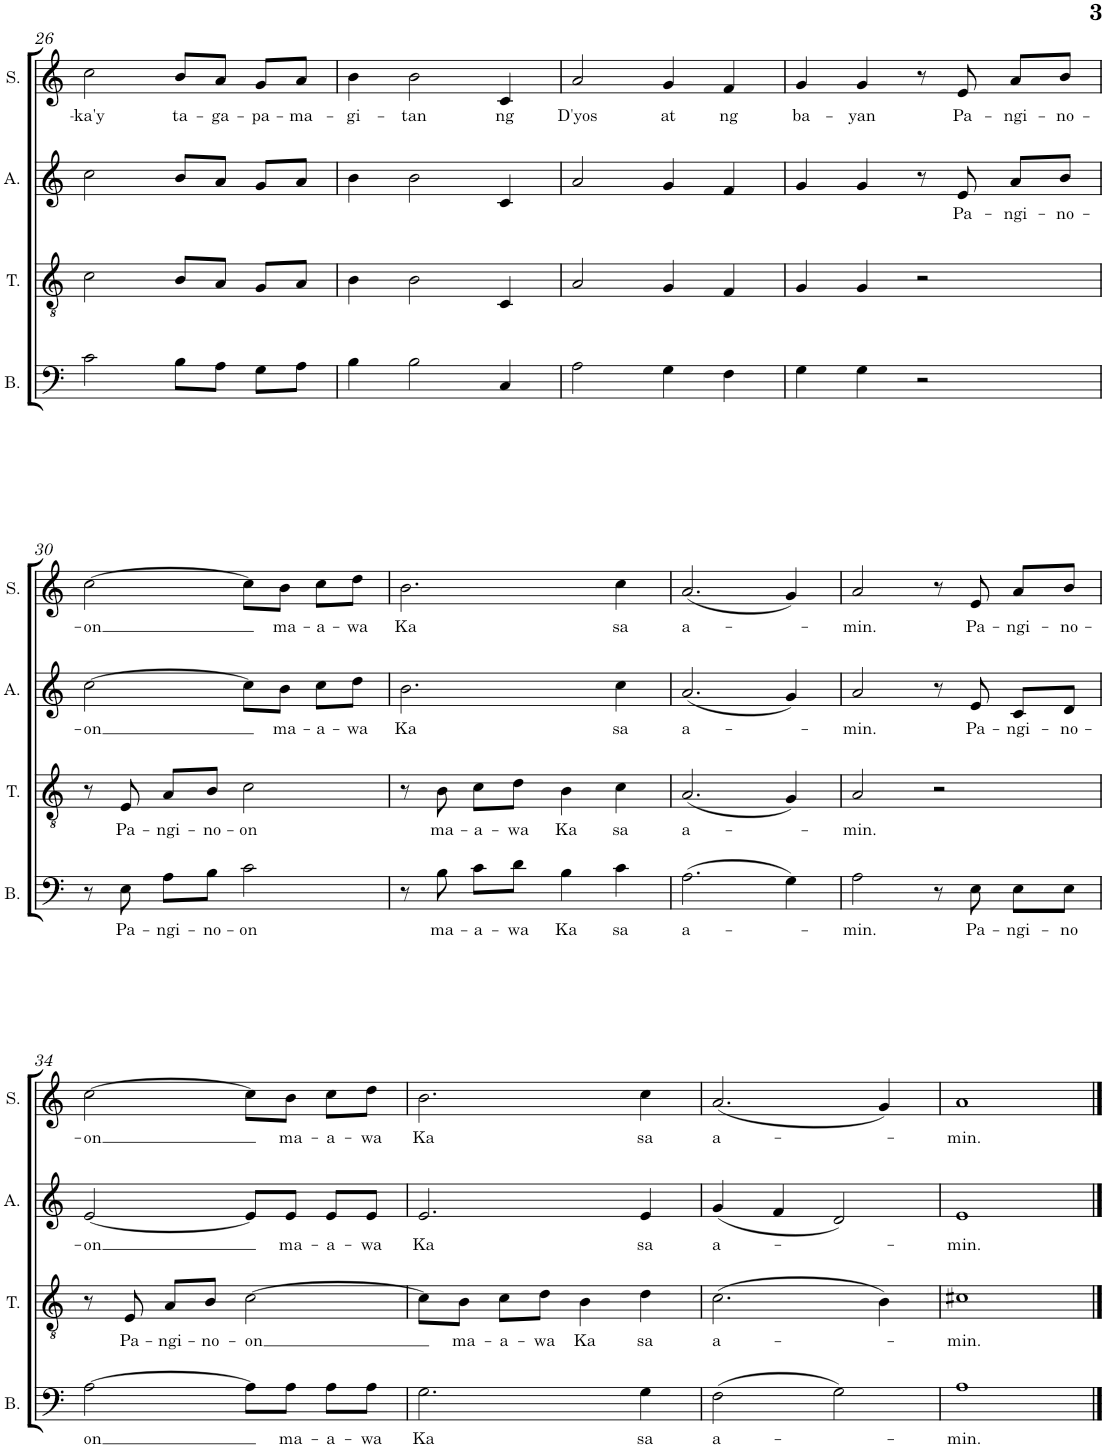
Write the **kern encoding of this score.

**kern	**text	**kern	**text	**kern	**text	**kern	**text
*part4	*part4	*part3	*part3	*part2	*part2	*part1	*part1
*staff4	*staff4	*staff3	*staff3	*staff2	*staff2	*staff1	*staff1
*I"Bass	*	*I"Tenor	*	*I"Alto	*	*I"Soprano	*
*I'B.	*	*I'T.	*	*I'A.	*	*I'S.	*
!!LO:PB:g=z
*clefF4	*	*clefGv2	*	*clefG2	*	*clefG2	*
*k[]	*	*k[]	*	*k[]	*	*k[]	*
*M4/4	*	*M4/4	*	*M4/4	*	*M4/4	*
=26	=26	=26	=26	=26	=26	=26	=26
!	!	!	!	!	!	!	!LO:LY:b
2c\	.	2c\	.	2cc\	.	2cc\	-ka'y
!	!	!	!	!	!	!	!LO:LY:b
8B\L	.	8B/L	.	8b/L	.	8b/L	ta-
!	!	!	!	!	!	!	!LO:LY:b
8A\J	.	8A/J	.	8a/J	.	8a/J	-ga-
!	!	!	!	!	!	!	!LO:LY:b
8G\L	.	8G/L	.	8g/L	.	8g/L	-pa-
!	!	!	!	!	!	!	!LO:LY:b
8A\J	.	8A/J	.	8a/J	.	8a/J	-ma-
=27	=27	=27	=27	=27	=27	=27	=27
!	!	!	!	!	!	!	!LO:LY:b
4B\	.	4B\	.	4b\	.	4b\	-gi-
!	!	!	!	!	!	!	!LO:LY:b
2B\	.	2B\	.	2b\	.	2b\	-tan
!	!	!	!	!	!	!	!LO:LY:b
4C/	.	4C/	.	4c/	.	4c/	ng
=28	=28	=28	=28	=28	=28	=28	=28
!	!	!	!	!	!	!	!LO:LY:b
2A\	.	2A/	.	2a/	.	2a/	D'yos
!	!	!	!	!	!	!	!LO:LY:b
4G\	.	4G/	.	4g/	.	4g/	at
!	!	!	!	!	!	!	!LO:LY:b
4F\	.	4F/	.	4f/	.	4f/	ng
=29	=29	=29	=29	=29	=29	=29	=29
!	!	!	!	!	!	!	!LO:LY:b
4G\	.	4G/	.	4g/	.	4g/	ba-
!	!	!	!	!	!	!	!LO:LY:b
4G\	.	4G/	.	4g/	.	4g/	-yan
2r	.	2r	.	8r	.	8r	.
!	!	!	!	!	!LO:LY:b	!	!LO:LY:b
.	.	.	.	8e/	Pa-	8e/	Pa-
!	!	!	!	!	!LO:LY:b	!	!LO:LY:b
.	.	.	.	8a/L	-ngi-	8a/L	-ngi-
!	!	!	!	!	!LO:LY:b	!	!LO:LY:b
.	.	.	.	8b/J	-no-	8b/J	-no-
!!LO:LB:g=z
=30	=30	=30	=30	=30	=30	=30	=30
!	!	!	!	!	!LO:LY:b	!	!LO:LY:b
8r	.	8r	.	[2cc\	-on	[2cc\	-on
!	!LO:LY:b	!	!LO:LY:b	!	!	!	!
8E\	Pa-	8E/	Pa-	.	.	.	.
!	!LO:LY:b	!	!LO:LY:b	!	!	!	!
8A\L	-ngi-	8A/L	-ngi-	.	.	.	.
!	!LO:LY:b	!	!LO:LY:b	!	!	!	!
8B\J	-no-	8B/J	-no-	.	.	.	.
!	!LO:LY:b	!	!LO:LY:b	!	!	!	!
2c\	-on	2c\	on	8cc\L]	.	8cc\L]	.
!	!	!	!	!	!LO:LY:b	!	!LO:LY:b
.	.	.	.	8b\J	ma-	8b\J	ma-
!	!	!	!	!	!LO:LY:b	!	!LO:LY:b
.	.	.	.	8cc\L	-a-	8cc\L	-a-
!	!	!	!	!	!LO:LY:b	!	!LO:LY:b
.	.	.	.	8dd\J	-wa	8dd\J	-wa
=31	=31	=31	=31	=31	=31	=31	=31
!	!	!	!	!	!LO:LY:b	!	!LO:LY:b
8r	.	8r	.	2.b\	Ka	2.b\	Ka
!	!LO:LY:b	!	!LO:LY:b	!	!	!	!
8B\	ma-	8B\	-ma-	.	.	.	.
!	!LO:LY:b	!	!LO:LY:b	!	!	!	!
8c\L	-a-	8c\L	-a-	.	.	.	.
!	!LO:LY:b	!	!LO:LY:b	!	!	!	!
8d\J	-wa	8d\J	-wa	.	.	.	.
!	!LO:LY:b	!	!LO:LY:b	!	!	!	!
4B\	Ka	4B\	Ka	.	.	.	.
!	!LO:LY:b	!	!LO:LY:b	!	!LO:LY:b	!	!LO:LY:b
4c\	sa	4c\	sa	4cc\	sa	4cc\	sa
=32	=32	=32	=32	=32	=32	=32	=32
!	!LO:LY:b	!	!LO:LY:b	!	!LO:LY:b	!	!LO:LY:b
(2.A\	a-	(2.A/	a-	(2.a/	a-	(2.a/	a-
4G\)	.	4G/)	.	4g/)	.	4g/)	.
=33	=33	=33	=33	=33	=33	=33	=33
!	!LO:LY:b	!	!LO:LY:b	!	!LO:LY:b	!	!LO:LY:b
2A\	-min.	2A/	-min.	2a/	-min.	2a/	-min.
8r	.	2r	.	8r	.	8r	.
!	!LO:LY:b	!	!	!	!LO:LY:b	!	!LO:LY:b
8E\	Pa-	.	.	8e/	Pa-	8e/	Pa-
!	!LO:LY:b	!	!	!	!LO:LY:b	!	!LO:LY:b
8E\L	-ngi-	.	.	8c/L	-ngi-	8a/L	-ngi-
!	!LO:LY:b	!	!	!	!LO:LY:b	!	!LO:LY:b
8E\J	-no	.	.	8d/J	-no-	8b/J	-no-
!!LO:LB:g=z
=34	=34	=34	=34	=34	=34	=34	=34
!	!LO:LY:b	!	!	!	!LO:LY:b	!	!LO:LY:b
[2A\	on	8r	.	[2e/	-on	[2cc\	-on
!	!	!	!LO:LY:b	!	!	!	!
.	.	8E/	Pa-	.	.	.	.
!	!	!	!LO:LY:b	!	!	!	!
.	.	8A/L	-ngi-	.	.	.	.
!	!	!	!LO:LY:b	!	!	!	!
.	.	8B/J	-no-	.	.	.	.
!	!	!	!LO:LY:b	!	!	!	!
8A\L]	.	[2c\	-on	8e/L]	.	8cc\L]	.
!	!LO:LY:b	!	!	!	!LO:LY:b	!	!LO:LY:b
8A\J	ma-	.	.	8e/J	ma-	8b\J	ma-
!	!LO:LY:b	!	!	!	!LO:LY:b	!	!LO:LY:b
8A\L	-a-	.	.	8e/L	-a-	8cc\L	-a-
!	!LO:LY:b	!	!	!	!LO:LY:b	!	!LO:LY:b
8A\J	-wa	.	.	8e/J	-wa	8dd\J	-wa
=35	=35	=35	=35	=35	=35	=35	=35
!	!LO:LY:b	!	!	!	!LO:LY:b	!	!LO:LY:b
2.G\	Ka	8c\L]	.	2.e/	Ka	2.b\	Ka
!	!	!	!LO:LY:b	!	!	!	!
.	.	8B\J	ma-	.	.	.	.
!	!	!	!LO:LY:b	!	!	!	!
.	.	8c\L	-a-	.	.	.	.
!	!	!	!LO:LY:b	!	!	!	!
.	.	8d\J	-wa	.	.	.	.
!	!	!	!LO:LY:b	!	!	!	!
.	.	4B\	Ka	.	.	.	.
!	!LO:LY:b	!	!LO:LY:b	!	!LO:LY:b	!	!LO:LY:b
4G\	sa	4d\	sa	4e/	sa	4cc\	sa
=36	=36	=36	=36	=36	=36	=36	=36
!	!LO:LY:b	!	!LO:LY:b	!	!LO:LY:b	!	!LO:LY:b
(2F\	a-	(2.c\	a-	(4g/	a-	(2.a/	a-
.	.	.	.	4f/	.	.	.
2G\)	.	.	.	2d/)	.	.	.
.	.	4B\)	.	.	.	4g/)	.
=37	=37	=37	=37	=37	=37	=37	=37
!	!LO:LY:b	!	!LO:LY:b	!	!LO:LY:b	!	!LO:LY:b
1A	-min.	1c#X	-min.	1e	-min.	1a	-min.
==	==	==	==	==	==	==	==
*-	*-	*-	*-	*-	*-	*-	*-
